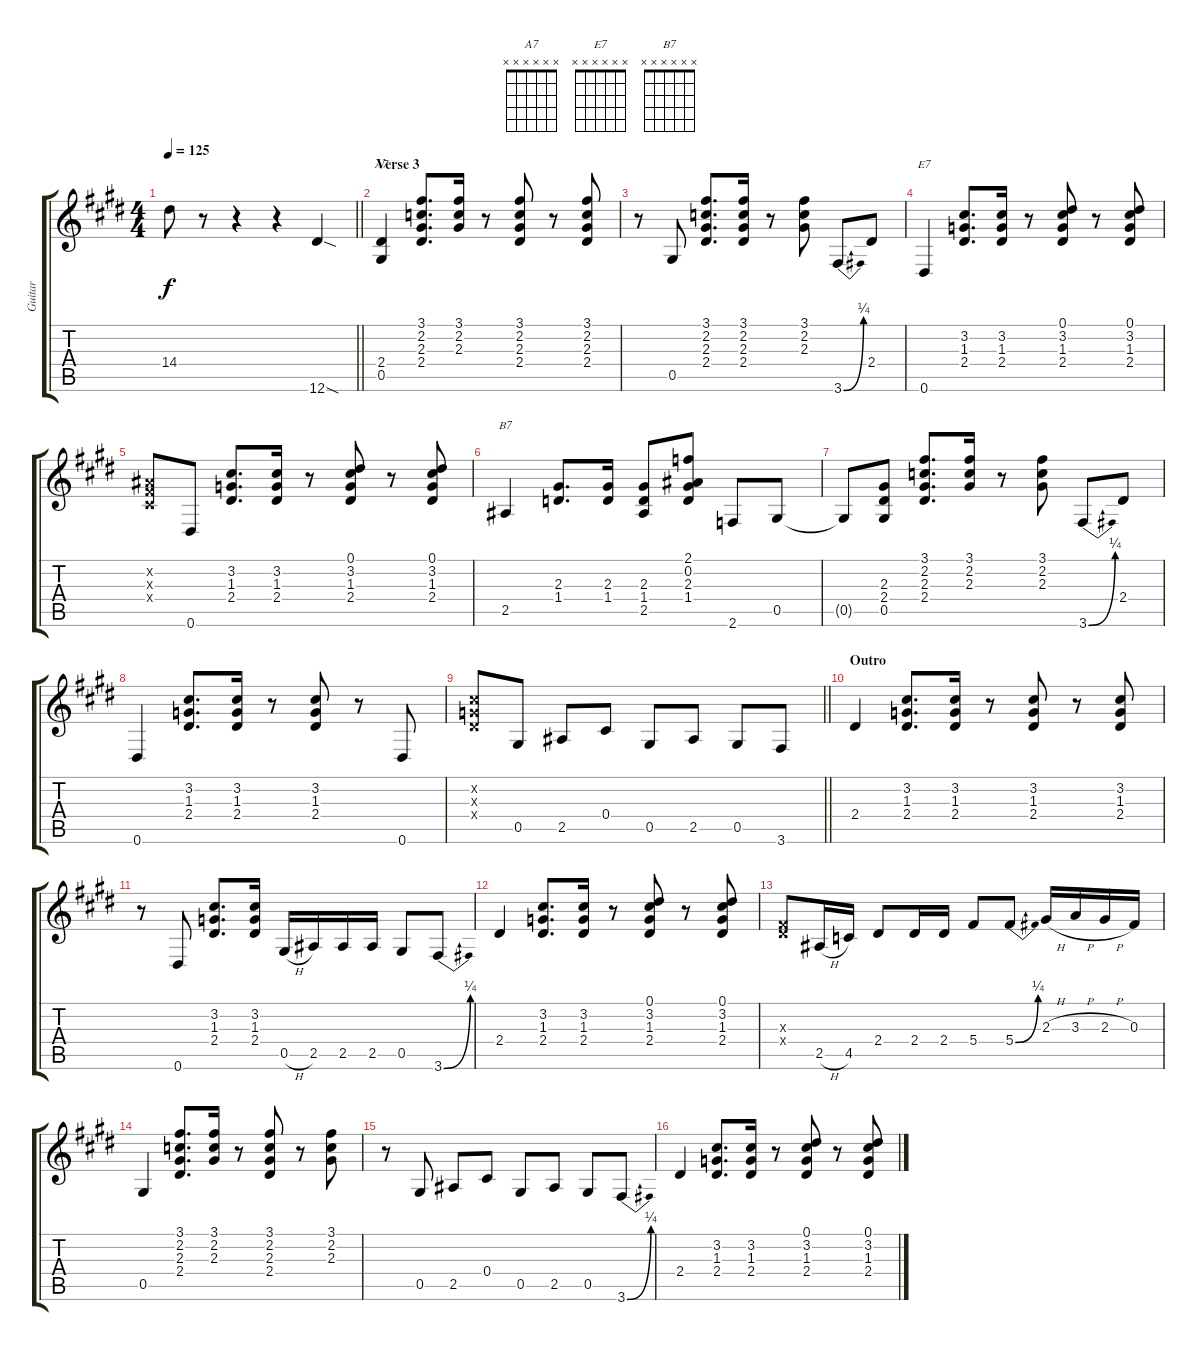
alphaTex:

\track ("Guitar" "Guitar") {instrument overdrivenguitar}
\staff {score tabs}
\tuning (Eb4 Bb3 Gb3 Db3 Ab2 Eb2) {hide}
\chord ("A7" x x x x x x)
\chord ("E7" x x x x x x)
\chord ("B7" x x x x x x)
\ts (4 4)
\tempo 125
\clef g2
\barLineRight lightlight
\ks e
14.4.8{dy f} r.8 r.4 r.4 12.6{sod}.4 |
\section ("" "Verse 3")
(2.4 0.5).4{ch "A7"} (3.1 2.2 2.3 2.4).8{d} (3.1 2.2 2.3).16 r.8 (3.1 2.2 2.3 2.4).8 r.8 (3.1 2.2 2.3 2.4).8 |
r.8 0.5.8 (3.1 2.2 2.3 2.4).8{d} (3.1 2.2 2.3 2.4).16 r.8 (3.1 2.2 2.3).8 3.6{be (bend 0 0 60 1)}.8 2.4.8 |
0.6.4{ch "E7"} (3.2 1.3 2.4).8{d} (3.2 1.3 2.4).16 r.8 (0.1 3.2 1.3 2.4).8 r.8 (0.1 3.2 1.3 2.4).8 |
(0.2{x} 0.3{x} 0.4{x}).8 0.6.8 (3.2 1.3 2.4).8{d} (3.2 1.3 2.4).16 r.8 (0.1 3.2 1.3 2.4).8 r.8 (0.1 3.2 1.3 2.4).8 |
2.5.4{ch "B7"} (2.3 1.4).8{d} (2.3 1.4).16 (2.3 1.4 2.5).8 (2.1 0.2 2.3 1.4).8 2.6.8 0.5.8 |
0.5{t}.8 (2.3 2.4 0.5).8 (3.1 2.2 2.3 2.4).8{d} (3.1 2.2 2.3).16 r.8 (3.1 2.2 2.3).8 3.6{be (bend 0 0 60 1)}.8 2.4.8 |
0.6.4 (3.2 1.3 2.4).8{d} (3.2 1.3 2.4).16 r.8 (3.2 1.3 2.4).8 r.8 0.6.8 |
\barLineRight lightlight
(3.2{x} 1.3{x} 2.4{x}).8 0.5.8 2.5.8 0.4.8 0.5.8 2.5.8 0.5.8 3.6.8 |
\section ("" "Outro")
2.4.4 (3.2 1.3 2.4).8{d} (3.2 1.3 2.4).16 r.8 (3.2 1.3 2.4).8 r.8 (3.2 1.3 2.4).8 |
r.8 0.6.8 (3.2 1.3 2.4).8{d} (3.2 1.3 2.4).16 0.5{h}.16 2.5.16 2.5.16 2.5.16 0.5.8 3.6{be (bend 0 0 60 1)}.8 |
2.4.4 (3.2 1.3 2.4).8{d} (3.2 1.3 2.4).16 r.8 (0.1 3.2 1.3 2.4).8 r.8 (0.1 3.2 1.3 2.4).8 |
(0.3{x} 2.4{x}).8 2.5{h}.16 4.5.16 2.4.8 2.4.16 2.4.16 5.4.8 5.4{be (bend 0 0 60 1)}.8 2.3{h}.16 3.3{h}.16 2.3{h}.16 0.3.16 |
0.5.4 (3.1 2.2 2.3 2.4).8{d} (3.1 2.2 2.3).16 r.8 (3.1 2.2 2.3 2.4).8 r.8 (3.1 2.2 2.3).8 |
r.8 0.5.8 2.5.8 0.4.8 0.5.8 2.5.8 0.5.8 3.6{be (bend 0 0 60 1)}.8 |
2.4.4 (3.2 1.3 2.4).8{d} (3.2 1.3 2.4).16 r.8 (0.1 3.2 1.3 2.4).8 r.8 (0.1 3.2 1.3 2.4).8
